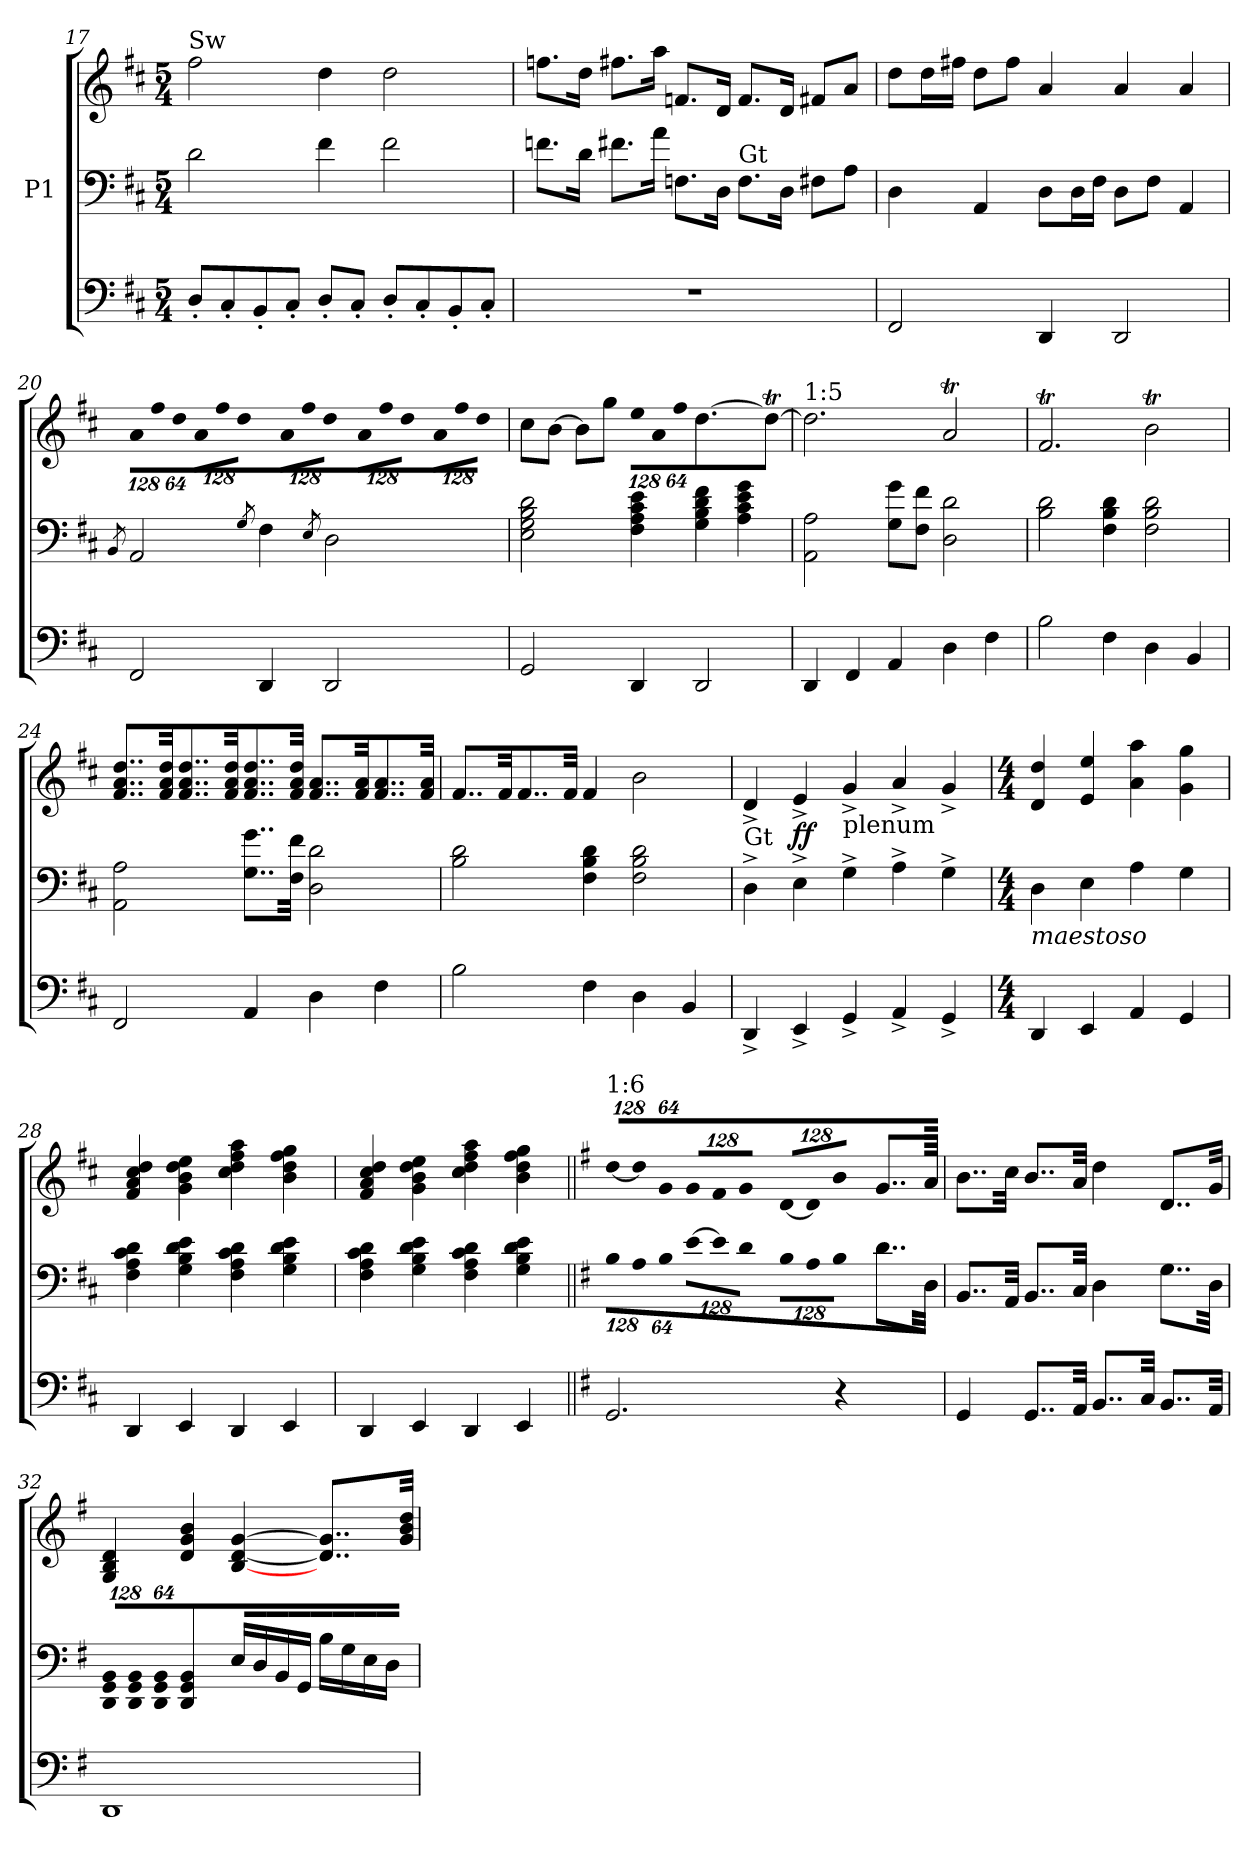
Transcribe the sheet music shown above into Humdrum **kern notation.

**kern	**kern	**kern	**dynam
*part2	*part1	*part1	*part1
*staff3	*staff2	*staff1	*staff1/2
*	*I"P1	*	*
*clefF4	*clefF4	*clefG2	*
*k[f#c#]	*k[f#c#]	*k[f#c#]	*
*D:	*D:	*D:	*
*M5/4	*M5/4	*M5/4	*
=17	=17	=17	=17
!	!	!LO:TX:a:t=Sw	!
8D'i/L	2di\	2ff#i\	.
8C#'i/	.	.	.
8BB'i/	.	.	.
8C#'i/J	.	.	.
8D'i/L	4f#i\	4ddi\	.
8C#'i/J	.	.	.
8D'i/L	2f#i\	2ddi\	.
8C#'i/	.	.	.
8BB'i/	.	.	.
8C#'i/J	.	.	.
=18	=18	=18	=18
!LO:N:vis=1	!	!	!
4%5r	8.fni\L	8.ffni\L	.
.	16di\Jk	16ddi\Jk	.
.	8.f#Xi\L	8.ff#Xi\L	.
.	16ai\Jk	16aai\Jk	.
.	8.Fni\L	8.fni/L	.
.	16Di\Jk	16di/Jk	.
!	!LO:TX:a:t=Gt	!	!
.	8.Fi\L	8.fi/L	.
.	16Di\Jk	16di/Jk	.
.	8F#Xi\L	8f#Xi/L	.
.	8Ai\J	8ai/J	.
!!LO:LB:g=z
=19	=19	=19	=19
2FF#i/	4Di\	8ddi\L	.
.	.	16ddi\L	.
.	.	16ff#Xi\JJ	.
.	4AAi/	8ddi\L	.
.	.	8ff#i\J	.
4DDi/	8Di\L	4ai/	.
.	16Di\L	.	.
.	16F#i\JJ	.	.
2DDi/	8Di\L	4ai/	.
.	8F#i\J	.	.
.	4AAi/	4ai/	.
=20	=20	=20	=20
.	8qBBi/	.	.
*	*	*Xbrackettup	*
!	!	!LO:N:vis=8	!
2FF#i/	2AAi/	1024%85ai\L	.
!	!	!LO:N:vis=8	!
.	.	1024%85ff#i\	.
!	!	!LO:N:vis=8	!
.	.	512%43ddi\J	.
!	!	!LO:N:vis=8	!
.	.	1024%85ai\L	.
!	!	!LO:N:vis=8	!
.	.	1024%85ff#i\	.
!	!	!LO:N:vis=8	!
.	.	512%43ddi\J	.
.	8qGi/	.	.
!	!	!LO:N:vis=8	!
4DDi/	4F#i\	1024%85ai\L	.
!	!	!LO:N:vis=8	!
.	.	1024%85ff#i\	.
!	!	!LO:N:vis=8	!
.	.	512%43ddi\J	.
.	8qEi/	.	.
!	!	!LO:N:vis=8	!
2DDi/	2Di\	1024%85ai\L	.
!	!	!LO:N:vis=8	!
.	.	1024%85ff#i\	.
!	!	!LO:N:vis=8	!
.	.	512%43ddi\J	.
!	!	!LO:N:vis=8	!
.	.	1024%85ai\L	.
!	!	!LO:N:vis=8	!
.	.	1024%85ff#i\	.
!	!	!LO:N:vis=8	!
.	.	512%43ddi\J	.
=21	=21	=21	=21
2GGi/	2Ei\ 2Gi 2Bi 2di	8cc#i\L	.
.	.	[>8bi\J	.
.	.	8bi\L]	.
.	.	8ggi\J	.
!	!	!LO:N:vis=8	!
4DDi/	4F#i\ 4Ai 4c#i 4ei	1024%85eei\L	.
!	!	!LO:N:vis=8	!
.	.	1024%85ai\	.
!	!	!LO:N:vis=8	!
.	.	512%43ff#i\J	.
2DDi/	4Gi\ 4Bi 4di 4f#i	[>4.ddi\	.
.	4Ai\ 4c#i 4ei 4gi	.	.
.	.	8ddTi\_>	.
=22	=22	=22	=22
!	!	!LO:TX:a:t=1&colon;5	!
4DDi/	2AAi\ 2Ai	2.ddi\]	.
4FF#i/	.	.	.
4AAi/	8Gi\ 8giL	.	.
.	8F#i\ 8f#iJ	.	.
4Di\	2Di\ 2di	2aTi/	.
4F#i\	.	.	.
=23	=23	=23	=23
2Bi\	2Bi\ 2di	2.f#ti/	.
4F#i\	4F#i\ 4Bi 4di	.	.
4Di\	2F#i\ 2Bi 2di	2bTi\	.
4BBi/	.	.	.
=24	=24	=24	=24
2FF#i/	2AAi\ 2Ai	8..f#i/ 8..ai 8..ddiL	.
.	.	32f#i/ 32ai 32ddikk	.
.	.	8..f#i/ 8..ai 8..ddi	.
.	.	32f#i/ 32ai 32ddikk	.
4AAi/	8..Gi\ 8..giL	8..f#i/ 8..ai 8..ddi	.
.	32F#i\ 32f#iJkk	32f#i/ 32ai 32ddiJkk	.
4Di\	2Di\ 2di	8..f#i/ 8..aiL	.
.	.	32f#i/ 32aikk	.
4F#i\	.	8..f#i/ 8..ai	.
.	.	32f#i/ 32aiJkk	.
=25	=25	=25	=25
2Bi\	2Bi\ 2di	8..f#i/L	.
.	.	32f#i/kk	.
.	.	8..f#i/	.
.	.	32f#i/Jkk	.
4F#i\	4F#i\ 4Bi 4di	4f#i/	.
4Di\	2F#i\ 2Bi 2di	2bi\	.
4BBi/	.	.	.
!!LO:PB:g=z
=26	=26	=26	=26
!	!LO:TX:a:t=Gt	!	!
4DD^i/	4D^i\	4d^i/	.
4EE^i/	4E^i\	4e^i/	ff
!	!	!LO:TX:b:t=plenum	!
4GG^i/	4G^i\	4g^i/	.
4AA^i/	4A^i\	4a^i/	.
4GG^i/	4G^i\	4g^i/	.
=27	=27	=27	=27
*M4/4	*M4/4	*M4/4	*
!	!LO:TX:b:i:t=maestoso	!	!
4DDi/	4Di\	4di/ 4ddi	.
4EEi/	4Ei\	4ei/ 4eei	.
4AAi/	4Ai\	4ai\ 4aai	.
4GGi/	4Gi\	4gi\ 4ggi	.
=28	=28	=28	=28
4DDi/	4F#i\ 4Ai 4c#i 4di	4f#i/ 4ai 4cc#i 4ddi	.
4EEi/	4Gi\ 4Bi 4di 4ei	4gi\ 4bi 4ddi 4eei	.
4DDi/	4F#i\ 4Ai 4c#i 4di	4cc#i\ 4ddi 4ff#i 4aai	.
4EEi/	4Gi\ 4Bi 4di 4ei	4bi\ 4ddi 4ff#i 4ggi	.
=29	=29	=29	=29
4DDi/	4F#i\ 4Ai 4c#i 4di	4f#i/ 4ai 4cc#i 4ddi	.
4EEi/	4Gi\ 4Bi 4di 4ei	4gi\ 4bi 4ddi 4eei	.
4DDi/	4F#i\ 4Ai 4c#i 4di	4cc#i\ 4ddi 4ff#i 4aai	.
4EEi/	4Gi\ 4Bi 4di 4ei	4bi\ 4ddi 4ff#i 4ggi	.
=30||	=30||	=30||	=30||
*k[f#]	*k[f#]	*k[f#]	*
*G:	*G:	*G:	*
*	*Xbrackettup	*	*
!	!	!LO:TX:a:t=1&colon;6	!
!	!LO:N:vis=8	!LO:N:vis=8	!
2.GGi/	1024%85Bi\L	[>1024%85ddi\L	.
!	!LO:N:vis=8	!LO:N:vis=8	!
.	1024%85Ai\	1024%85ddi\]	.
!	!LO:N:vis=8	!LO:N:vis=8	!
.	512%43Bi\J	512%43gi\J	.
!	!LO:N:vis=8	!LO:N:vis=8	!
.	[>1024%85ei\L	1024%85gi/L	.
!	!LO:N:vis=8	!LO:N:vis=8	!
.	1024%85ei\]	1024%85f#i/	.
!	!LO:N:vis=8	!LO:N:vis=8	!
.	512%43di\J	512%43gi/J	.
!	!LO:N:vis=8	!LO:N:vis=8	!
.	1024%85Bi\L	[<1024%85di/L	.
!	!LO:N:vis=8	!LO:N:vis=8	!
.	1024%85Ai\	1024%85di/]	.
!	!LO:N:vis=8	!LO:N:vis=8	!
.	512%43Bi\J	512%43bi/J	.
4r	8..di\L	8..gi/L	.
.	32Di\Jkk	32ai/Jkk	.
=31	=31	=31	=31
4GGi/	8..BBi/L	8..bi\L	.
.	32AAi/Jkk	32cci\Jkk	.
8..GGi/L	8..BBi/L	8..bi/L	.
32AAi/Jkk	32Ci/Jkk	32ai/Jkk	.
8..BBi/L	4Di\	4ddi\	.
32Ci/Jkk	.	.	.
8..BBi/L	8..Gi\L	8..di/L	.
32AAi/Jkk	32Di\Jkk	32gi/Jkk	.
=32	=32	=32	=32
!	!LO:N:vis=8	!	!
1DDi	1024%85DDi/ 1024%85GGi 1024%85BBiL	4Gi/ 4Bi 4di	.
!	!LO:N:vis=8	!	!
.	1024%85DDi/ 1024%85GGi 1024%85BBi	.	.
!	!LO:N:vis=8	!	!
.	512%43DDi/ 512%43GGi 512%43BBiJ	.	.
.	4DDi/ 4GGi 4BBi	4di/ 4gi 4bi	.
.	16Ei/LL	[<4Bi/ [<4di [>4gi	.
.	16Di/	.	.
.	16BBi/	.	.
.	16GGi/JJ	.	.
.	16Bi\LL	8..di/] 8..gi]L	.
.	16Gi\	.	.
.	16Ei\	.	.
.	16Di\JJ	.	.
.	.	32gi/ 32bi 32ddiJkk	.
=	=	=	=
*-	*-	*-	*-
